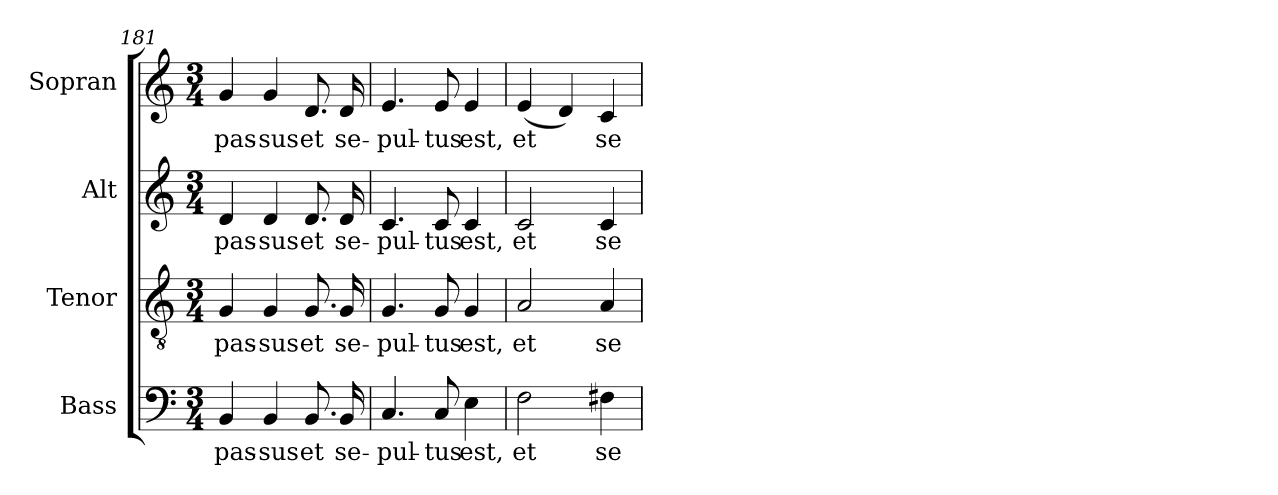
**kern	**text	**kern	**text	**kern	**text	**kern	**text
*part4	*part4	*part3	*part3	*part2	*part2	*part1	*part1
*staff4	*staff4	*staff3	*staff3	*staff2	*staff2	*staff1	*staff1
*I"Bass	*	*I"Tenor	*	*I"Alt	*	*I"Sopran	*
*I'B.	*	*I'T.	*	*I'A.	*	*I'S.	*
*clefF4	*	*clefGv2	*	*clefG2	*	*clefG2	*
*k[]	*	*k[]	*	*k[]	*	*k[]	*
*C:	*	*C:	*	*C:	*	*C:	*
*M3/4	*	*M3/4	*	*M3/4	*	*M3/4	*
=181	=181	=181	=181	=181	=181	=181	=181
!	!LO:LY:b	!	!LO:LY:b	!	!LO:LY:b	!	!LO:LY:b
4BB/	pas-	4G/	pas-	4d/	pas-	4g/	pas-
!	!LO:LY:b	!	!LO:LY:b	!	!LO:LY:b	!	!LO:LY:b
4BB/	-sus	4G/	-sus	4d/	-sus	4g/	-sus
!	!LO:LY:b	!	!LO:LY:b	!	!LO:LY:b	!	!LO:LY:b
8.BB/	et	8.G/	et	8.d/	et	8.d/	et
!	!LO:LY:b	!	!LO:LY:b	!	!LO:LY:b	!	!LO:LY:b
16BB/	se-	16G/	se-	16d/	se-	16d/	se-
=182	=182	=182	=182	=182	=182	=182	=182
!	!LO:LY:b	!	!LO:LY:b	!	!LO:LY:b	!	!LO:LY:b
4.C/	-pul-	4.G/	-pul-	4.c/	-pul-	4.e/	-pul-
!	!LO:LY:b	!	!LO:LY:b	!	!LO:LY:b	!	!LO:LY:b
8C/	-tus	8G/	-tus	8c/	-tus	8e/	-tus
!	!LO:LY:b	!	!LO:LY:b	!	!LO:LY:b	!	!LO:LY:b
4E\	est,	4G/	est,	4c/	est,	4e/	est,
=183	=183	=183	=183	=183	=183	=183	=183
!	!LO:LY:b	!	!LO:LY:b	!	!LO:LY:b	!	!LO:LY:b
2F\	et	2A/	et	2c/	et	(<4e/	et
.	.	.	.	.	.	4d/)	.
!	!LO:LY:b	!	!LO:LY:b	!	!LO:LY:b	!	!LO:LY:b
4F#X\	se-	4A/	se-	4c/	se-	4c/	se-
=	=	=	=	=	=	=	=
*-	*-	*-	*-	*-	*-	*-	*-
